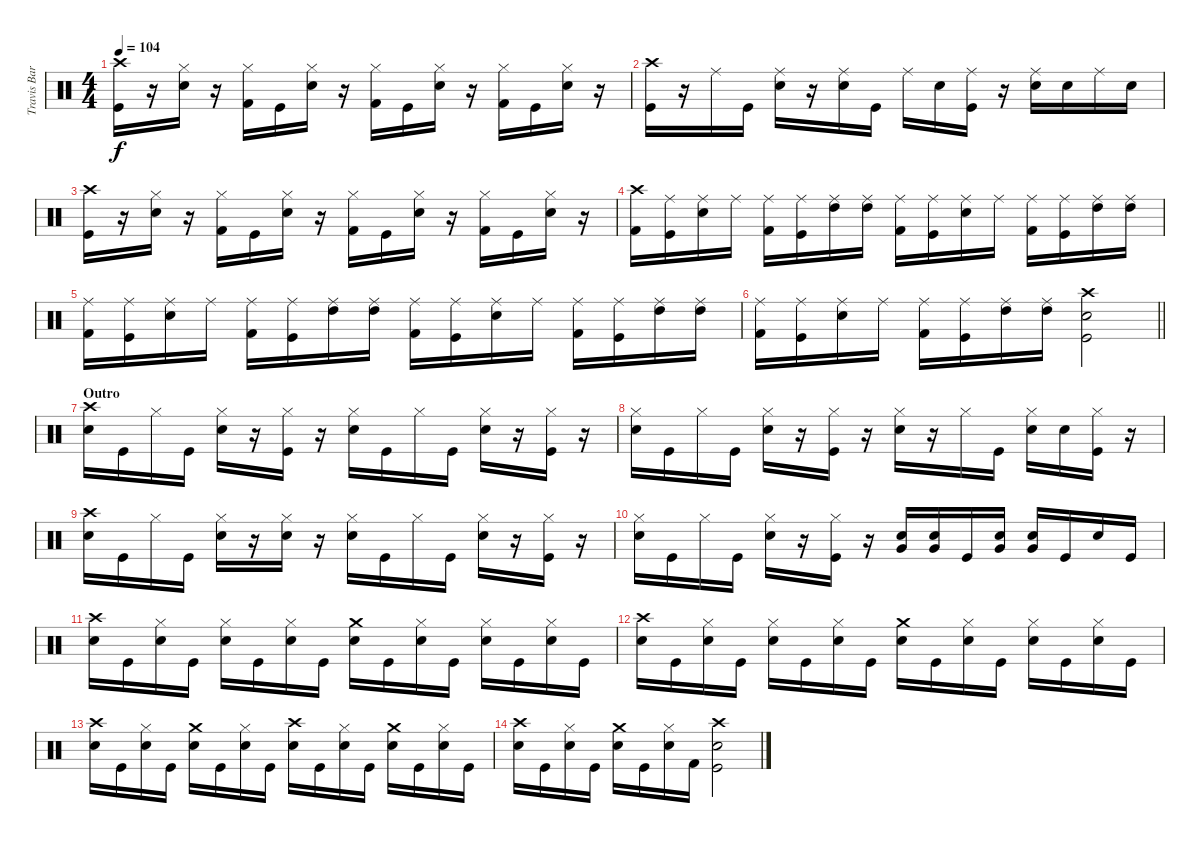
\track ("Travis Barker" "Travis Bar") {instrument percussion}
\staff {score}
\articulation defaults
\ts (4 4)
\tempo 104
\clef neutral
\ks c
("Crash high (hit)" "Kick (hit)").16{dy f} r.16 ("Hi-Hat (closed)" "Snare (hit) 2").16 r.16 ("Hi-Hat (closed)" "Kick (hit) 2").16 "Kick (hit)".16 ("Hi-Hat (closed)" "Snare (hit) 2").16 r.16 ("Hi-Hat (closed)" "Kick (hit) 2").16 "Kick (hit)".16 ("Hi-Hat (closed)" "Snare (hit) 2").16 r.16 ("Hi-Hat (closed)" "Kick (hit) 2").16 "Kick (hit)".16 ("Hi-Hat (closed)" "Snare (hit) 2").16 r.16 |
("Crash high (hit)" "Kick (hit)").16 r.16 "Ride (middle)".16 "Kick (hit)".16 ("Ride (middle)" "Snare (hit) 2").16 r.16 ("Ride (middle)" "Snare (hit) 2").16 "Kick (hit)".16 "Ride (middle)".16 "Snare (hit) 2".16 ("Ride (middle)" "Kick (hit)").16 r.16 ("Ride (middle)" "Snare (hit) 2").16 "Snare (hit) 2".16 "Ride (middle)".16 "Snare (hit) 2".16 |
("Crash high (hit)" "Kick (hit)").16 r.16 ("Hi-Hat (closed)" "Snare (hit) 2").16 r.16 ("Hi-Hat (closed)" "Kick (hit) 2").16 "Kick (hit)".16 ("Hi-Hat (closed)" "Snare (hit) 2").16 r.16 ("Hi-Hat (closed)" "Kick (hit) 2").16 "Kick (hit)".16 ("Hi-Hat (closed)" "Snare (hit) 2").16 r.16 ("Hi-Hat (closed)" "Kick (hit) 2").16 "Kick (hit)".16 ("Hi-Hat (closed)" "Snare (hit) 2").16 r.16 |
("Crash high (hit)" "Kick (hit) 2").16 ("Ride (middle)" "Kick (hit)").16 ("Ride (middle)" "Snare (hit) 2").16 "Ride (middle)".16 ("Ride (middle)" "Kick (hit) 2").16 ("Ride (middle)" "Kick (hit)").16 ("Ride (middle)" "High Tom (hit)").16 ("Ride (middle)" "High Tom (hit)").16 ("Ride (middle)" "Kick (hit) 2").16 ("Ride (middle)" "Kick (hit)").16 ("Ride (middle)" "Snare (hit) 2").16 "Ride (middle)".16 ("Ride (middle)" "Kick (hit) 2").16 ("Ride (middle)" "Kick (hit)").16 ("Ride (middle)" "High Tom (hit)").16 ("Ride (middle)" "High Tom (hit)").16 |
("Ride (middle)" "Kick (hit) 2").16 ("Ride (middle)" "Kick (hit)").16 ("Ride (middle)" "Snare (hit) 2").16 "Ride (middle)".16 ("Ride (middle)" "Kick (hit) 2").16 ("Ride (middle)" "Kick (hit)").16 ("Ride (middle)" "High Tom (hit)").16 ("Ride (middle)" "High Tom (hit)").16 ("Ride (middle)" "Kick (hit) 2").16 ("Ride (middle)" "Kick (hit)").16 ("Ride (middle)" "Snare (hit) 2").16 "Ride (middle)".16 ("Ride (middle)" "Kick (hit) 2").16 ("Ride (middle)" "Kick (hit)").16 ("Ride (middle)" "High Tom (hit)").16 ("Ride (middle)" "High Tom (hit)").16 |
\barLineRight lightlight
("Ride (middle)" "Kick (hit) 2").16 ("Ride (middle)" "Kick (hit)").16 ("Ride (middle)" "Snare (hit) 2").16 "Ride (middle)".16 ("Ride (middle)" "Kick (hit) 2").16 ("Ride (middle)" "Kick (hit)").16 ("Ride (middle)" "High Tom (hit)").16 ("Ride (middle)" "High Tom (hit)").16 ("Crash high (hit)" "Snare (hit) 2" "Kick (hit)").2 |
\section ("" "Outro")
("Crash high (hit)" "Snare (hit) 2").16 "Kick (hit)".16 "Hi-Hat (closed)".16 "Kick (hit)".16 ("Hi-Hat (closed)" "Snare (hit) 2").16 r.16 ("Hi-Hat (closed)" "Kick (hit)").16 r.16 ("Hi-Hat (closed)" "Snare (hit) 2").16 "Kick (hit)".16 "Hi-Hat (closed)".16 "Kick (hit)".16 ("Hi-Hat (closed)" "Snare (hit) 2").16 r.16 ("Hi-Hat (closed)" "Kick (hit)").16 r.16 |
("Hi-Hat (closed)" "Snare (hit) 2").16 "Kick (hit)".16 "Hi-Hat (closed)".16 "Kick (hit)".16 ("Hi-Hat (closed)" "Snare (hit) 2").16 r.16 ("Hi-Hat (closed)" "Kick (hit)").16 r.16 ("Hi-Hat (closed)" "Snare (hit) 2").16 r.16 "Hi-Hat (closed)".16 "Kick (hit)".16 ("Hi-Hat (closed)" "Snare (hit) 2").16 "Snare (hit) 2".16 ("Hi-Hat (closed)" "Kick (hit)").16 r.16 |
("Crash high (hit)" "Snare (hit) 2").16 "Kick (hit)".16 "Hi-Hat (closed)".16 "Kick (hit)".16 ("Hi-Hat (closed)" "Snare (hit) 2").16 r.16 ("Hi-Hat (closed)" "Snare (hit) 2").16 r.16 ("Hi-Hat (closed)" "Snare (hit) 2").16 "Kick (hit)".16 "Hi-Hat (closed)".16 "Kick (hit)".16 ("Hi-Hat (closed)" "Snare (hit) 2").16 r.16 ("Hi-Hat (closed)" "Kick (hit)").16 r.16 |
("Hi-Hat (closed)" "Snare (hit) 2").16 "Kick (hit)".16 "Hi-Hat (closed)".16 "Kick (hit)".16 ("Hi-Hat (closed)" "Snare (hit) 2").16 r.16 ("Hi-Hat (closed)" "Kick (hit)").16 r.16 ("Snare (hit) 2" "Very Low Tom (hit)").16 ("Snare (hit) 2" "Very Low Tom (hit)").16 "Kick (hit)".16 ("Snare (hit) 2" "Very Low Tom (hit)").16 ("Snare (hit) 2" "Very Low Tom (hit)").16 "Kick (hit)".16 "Snare (hit) 2".16 "Kick (hit)".16 |
("Crash high (hit)" "Snare (hit) 2").16 "Kick (hit)".16 ("Hi-Hat (closed)" "Snare (hit) 2").16 "Kick (hit)".16 ("Hi-Hat (closed)" "Snare (hit) 2").16 "Kick (hit)".16 ("Hi-Hat (closed)" "Snare (hit) 2").16 "Kick (hit)".16 ("Crash medium (hit)" "Snare (hit) 2").16 "Kick (hit)".16 ("Hi-Hat (closed)" "Snare (hit) 2").16 "Kick (hit)".16 ("Hi-Hat (closed)" "Snare (hit) 2").16 "Kick (hit)".16 ("Hi-Hat (closed)" "Snare (hit) 2").16 "Kick (hit)".16 |
("Crash high (hit)" "Snare (hit) 2").16 "Kick (hit)".16 ("Hi-Hat (closed)" "Snare (hit) 2").16 "Kick (hit)".16 ("Hi-Hat (closed)" "Snare (hit) 2").16 "Kick (hit)".16 ("Hi-Hat (closed)" "Snare (hit) 2").16 "Kick (hit)".16 ("Crash medium (hit)" "Snare (hit) 2").16 "Kick (hit)".16 ("Hi-Hat (closed)" "Snare (hit) 2").16 "Kick (hit)".16 ("Hi-Hat (closed)" "Snare (hit) 2").16 "Kick (hit)".16 ("Hi-Hat (closed)" "Snare (hit) 2").16 "Kick (hit)".16 |
("Crash high (hit)" "Snare (hit) 2").16 "Kick (hit)".16 ("Hi-Hat (closed)" "Snare (hit) 2").16 "Kick (hit)".16 ("Crash medium (hit)" "Snare (hit) 2").16 "Kick (hit)".16 ("Hi-Hat (closed)" "Snare (hit) 2").16 "Kick (hit)".16 ("Crash high (hit)" "Snare (hit) 2").16 "Kick (hit)".16 ("Hi-Hat (closed)" "Snare (hit) 2").16 "Kick (hit)".16 ("Crash medium (hit)" "Snare (hit) 2").16 "Kick (hit)".16 ("Hi-Hat (closed)" "Snare (hit) 2").16 "Kick (hit)".16 |
("Crash high (hit)" "Snare (hit) 2").16 "Kick (hit)".16 ("Hi-Hat (closed)" "Snare (hit) 2").16 "Kick (hit)".16 ("Crash medium (hit)" "Snare (hit) 2").16 "Kick (hit)".16 ("Hi-Hat (closed)" "Snare (hit) 2").16 "Kick (hit) 2".16 ("Crash high (hit)" "Snare (hit) 2" "Kick (hit)").2
